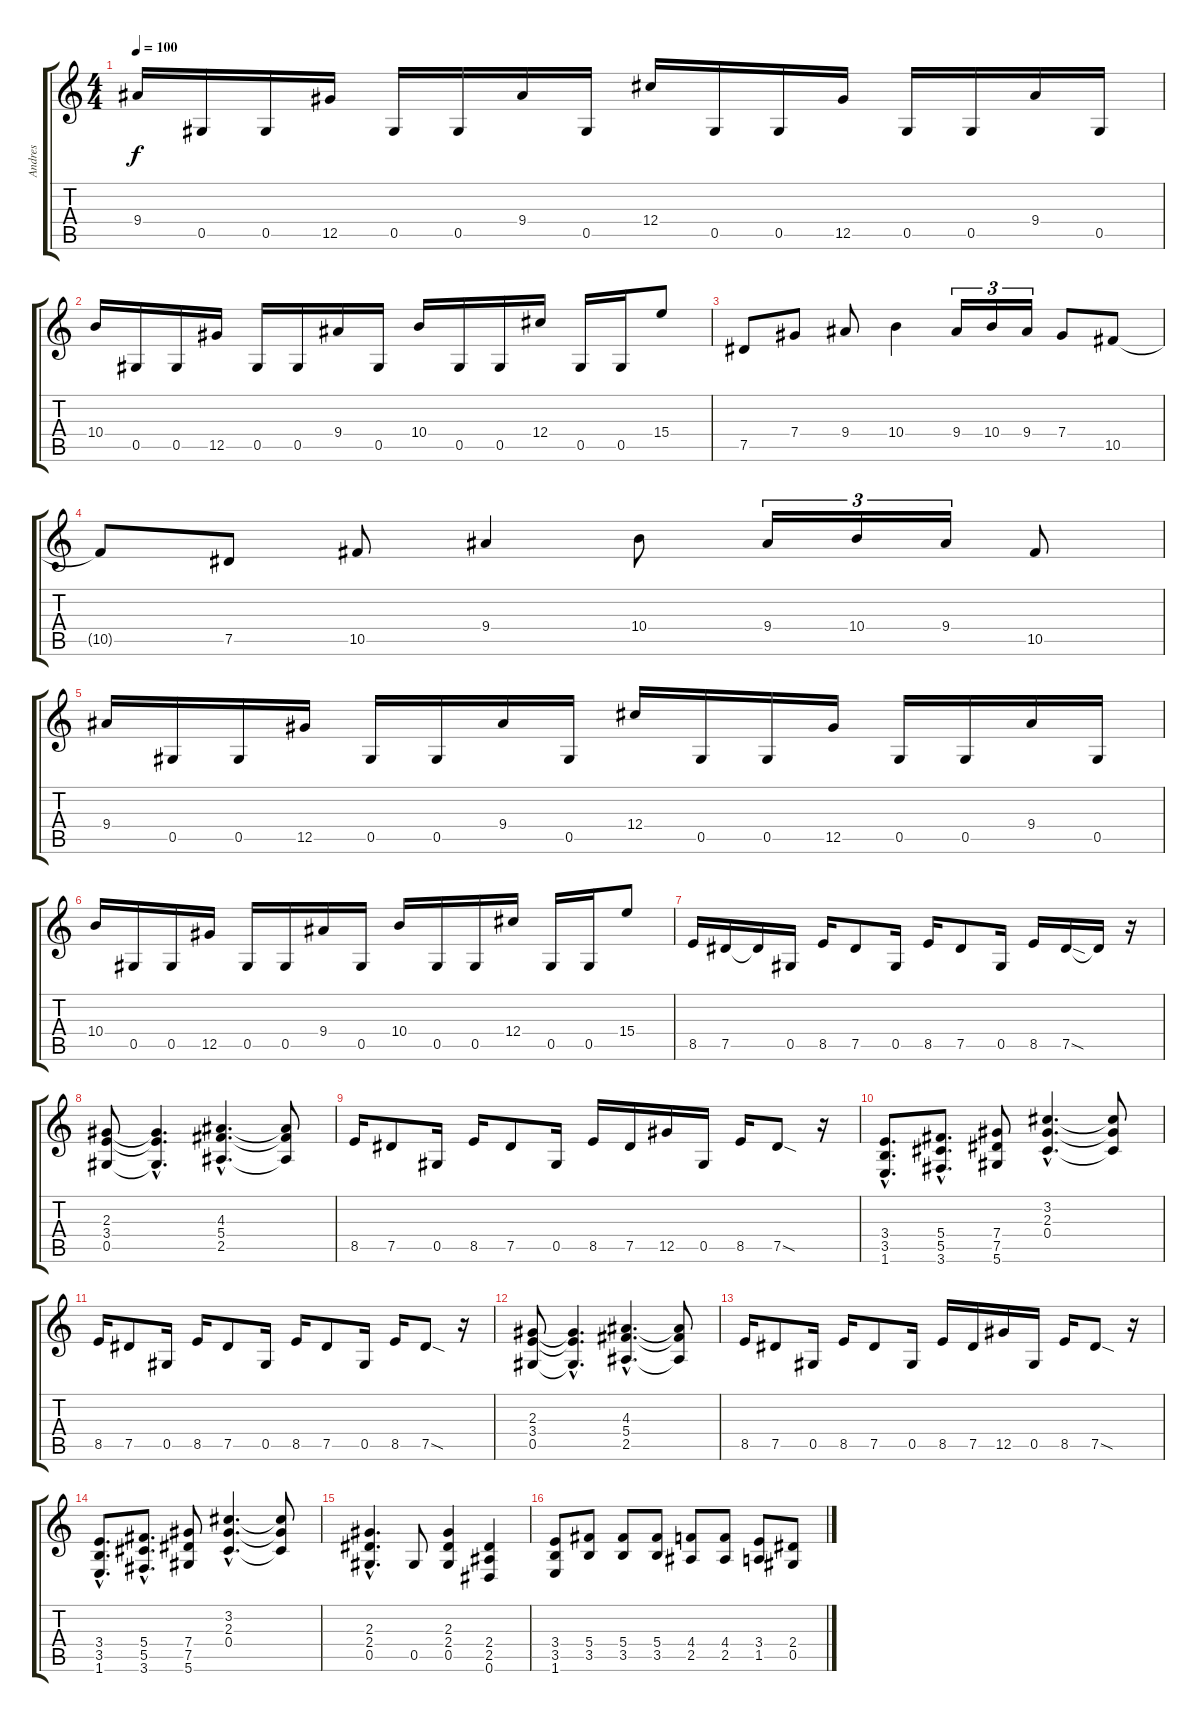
\track ("Andres" "Andres") {instrument distortionguitar}
\staff {score tabs}
\tuning (Eb4 Bb3 Gb3 Db3 Ab2 Eb2) {hide}
\ts (4 4)
\tempo 100
\clef g2
\ks c
9.4.16{dy f} 0.5.16 0.5.16 12.5.16 0.5.16 0.5.16 9.4.16 0.5.16 12.4.16 0.5.16 0.5.16 12.5.16 0.5.16 0.5.16 9.4.16 0.5.16 |
10.4.16 0.5.16 0.5.16 12.5.16 0.5.16 0.5.16 9.4.16 0.5.16 10.4.16 0.5.16 0.5.16 12.4.16 0.5.16 0.5.16 15.4.8 |
7.5.8 7.4.8 9.4.8 10.4.4 9.4.16{tu (3 2)} 10.4.16{tu (3 2)} 9.4.16{tu (3 2)} 7.4.8 10.5.8 |
10.5{t}.8 7.5.8 10.5.8 9.4.4 10.4.8 9.4.16{tu (3 2)} 10.4.16{tu (3 2)} 9.4.16{tu (3 2)} 10.5.8 |
9.4.16 0.5.16 0.5.16 12.5.16 0.5.16 0.5.16 9.4.16 0.5.16 12.4.16 0.5.16 0.5.16 12.5.16 0.5.16 0.5.16 9.4.16 0.5.16 |
10.4.16 0.5.16 0.5.16 12.5.16 0.5.16 0.5.16 9.4.16 0.5.16 10.4.16 0.5.16 0.5.16 12.4.16 0.5.16 0.5.16 15.4.8 |
8.5.16 7.5.16 7.5{t}.16 0.5.16 8.5.16 7.5.8 0.5.16 8.5.16 7.5.8 0.5.16 8.5.16 7.5{sod}.16 7.5{t}.16 r.16 |
(2.3 3.4 0.5).8 (2.3{hac t} 3.4{hac t} 0.5{hac t}).4{d} (4.3{hac} 5.4{hac} 2.5{hac}).4{d} (4.3{t} 5.4{t} 2.5{t}).8 |
8.5.16 7.5.8 0.5.16 8.5.16 7.5.8 0.5.16 8.5.16 7.5.16 12.5.16 0.5.16 8.5.16 7.5{sod}.8 r.16 |
(3.4{hac} 3.5{hac} 1.6{hac}).8{d} (5.4{hac} 5.5{hac} 3.6{hac}).8{d} (7.4 7.5 5.6).8 (3.2{hac} 2.3{hac} 0.4{hac}).4{d} (3.2{t} 2.3{t} 0.4{t}).8 |
8.5.16 7.5.8 0.5.16 8.5.16 7.5.8 0.5.16 8.5.16 7.5.8 0.5.16 8.5.16 7.5{sod}.8 r.16 |
(2.3 3.4 0.5).8 (2.3{hac t} 3.4{hac t} 0.5{hac t}).4{d} (4.3{hac} 5.4{hac} 2.5{hac}).4{d} (4.3{t} 5.4{t} 2.5{t}).8 |
8.5.16 7.5.8 0.5.16 8.5.16 7.5.8 0.5.16 8.5.16 7.5.16 12.5.16 0.5.16 8.5.16 7.5{sod}.8 r.16 |
(3.4{hac} 3.5{hac} 1.6{hac}).8{d} (5.4{hac} 5.5{hac} 3.6{hac}).8{d} (7.4 7.5 5.6).8 (3.2{hac} 2.3{hac} 0.4{hac}).4{d} (3.2{t} 2.3{t} 0.4{t}).8 |
(2.3{hac} 2.4{hac} 0.5{hac}).4{d} 0.5.8 (2.3 2.4 0.5).4 (2.4 2.5 0.6).4 |
(3.4 3.5 1.6).8 (5.4 3.5).8 (5.4 3.5).8 (5.4 3.5).8 (4.4 2.5).8 (4.4 2.5).8 (3.4 1.5).8 (2.4 0.5).8
